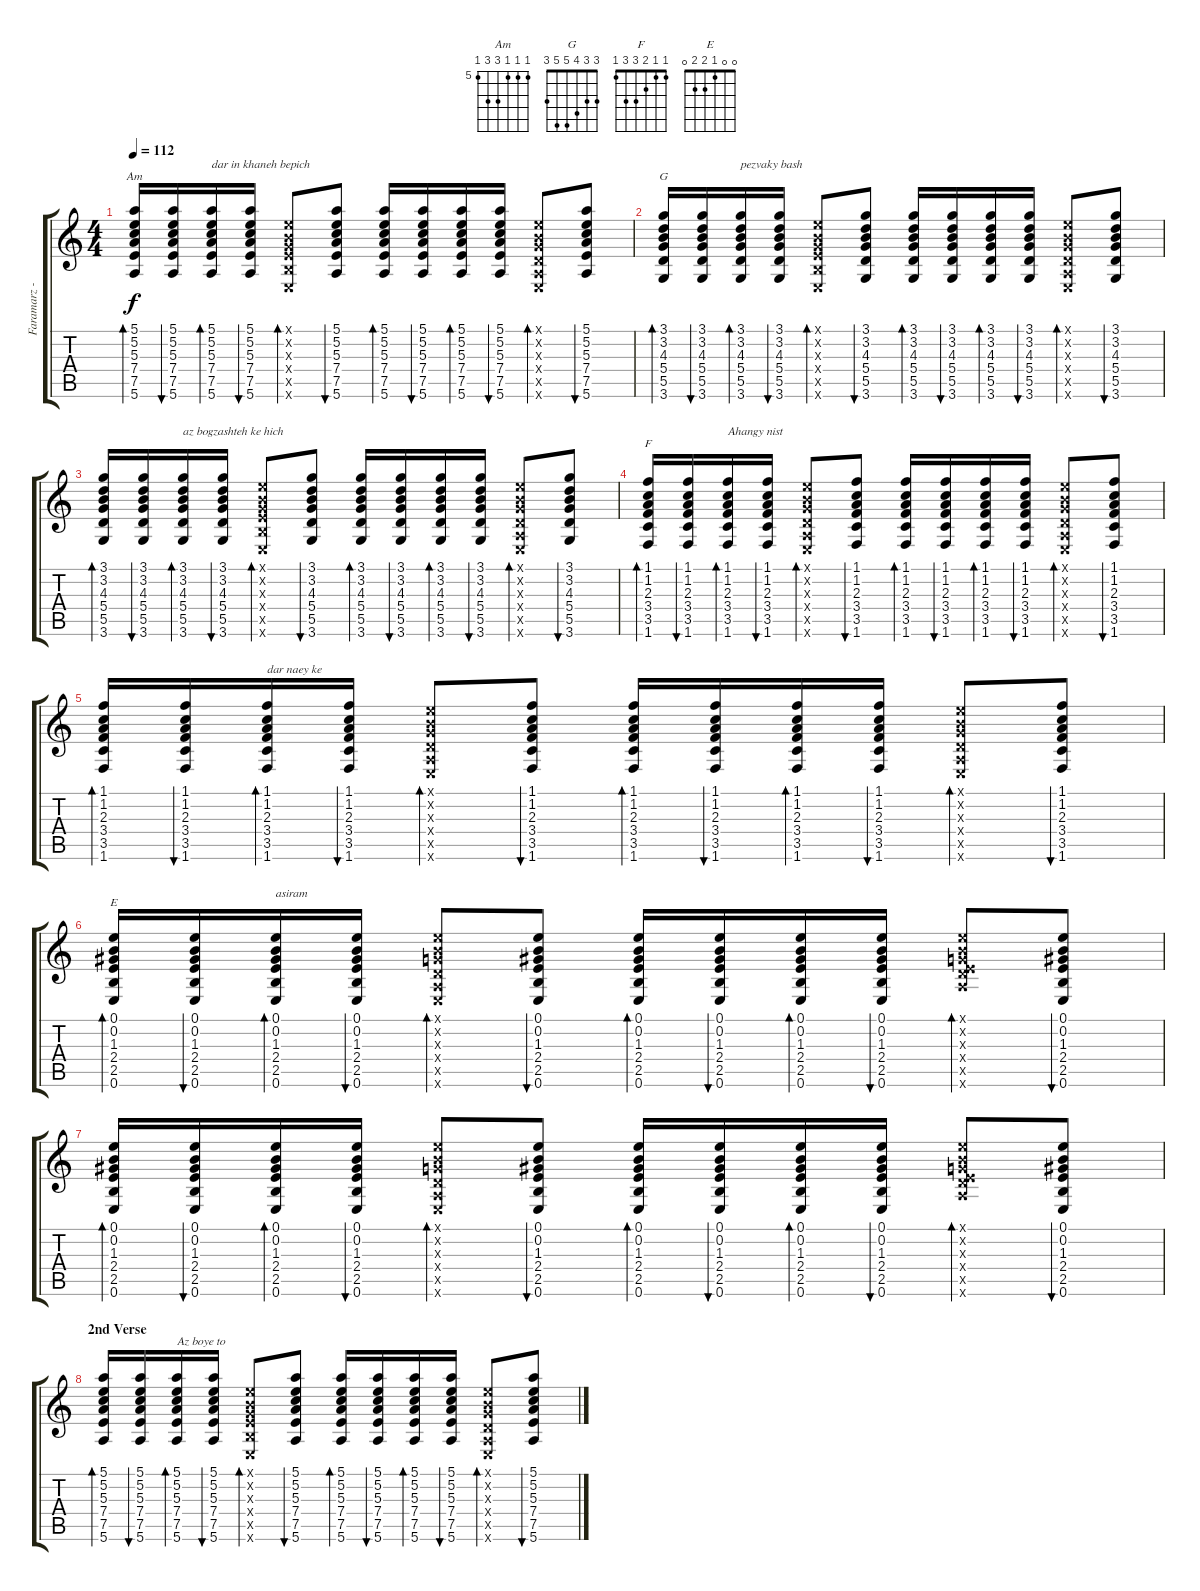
\track ("Faramarz - Guitar Rythm" "Faramarz -") {instrument acousticguitarnylon}
\staff {score tabs}
\tuning (E4 B3 G3 D3 A2 E2) {hide}
\chord ("Am" 5 5 5 7 7 5) {firstfret 5}
\chord ("G" 3 3 4 5 5 3)
\chord ("F" 1 1 2 3 3 1)
\chord ("E" 0 0 1 2 2 0)
\ts (4 4)
\tempo 112
\clef g2
\ks c
(5.1 5.2 5.3 7.4 7.5 5.6).16{bd 30 ch "Am" dy f} (5.1 5.2 5.3 7.4 7.5 5.6).16{bu 30} (5.1 5.2 5.3 7.4 7.5 5.6).16{bd 30 txt "dar in khaneh bepich"} (5.1 5.2 5.3 7.4 7.5 5.6).16{bu 30} (0.1{x} 0.2{x} 0.3{x} 2.4{x} 2.5{x} 0.6{x}).8{bd 30} (5.1 5.2 5.3 7.4 7.5 5.6).8{bu 30} (5.1 5.2 5.3 7.4 7.5 5.6).16{bd 30} (5.1 5.2 5.3 7.4 7.5 5.6).16{bu 30} (5.1 5.2 5.3 7.4 7.5 5.6).16{bd 30} (5.1 5.2 5.3 7.4 7.5 5.6).16{bu 30} (0.1{x} 0.2{x} 0.3{x} 0.4{x} 0.5{x} 0.6{x}).8{bd 30} (5.1 5.2 5.3 7.4 7.5 5.6).8{bu 30} |
(3.1 3.2 4.3 5.4 5.5 3.6).16{bd 30 ch "G"} (3.1 3.2 4.3 5.4 5.5 3.6).16{bu 30} (3.1 3.2 4.3 5.4 5.5 3.6).16{bd 30 txt "pezvaky bash"} (3.1 3.2 4.3 5.4 5.5 3.6).16{bu 30} (0.1{x} 0.2{x} 0.3{x} 2.4{x} 2.5{x} 0.6{x}).8{bd 30} (3.1 3.2 4.3 5.4 5.5 3.6).8{bu 30} (3.1 3.2 4.3 5.4 5.5 3.6).16{bd 30} (3.1 3.2 4.3 5.4 5.5 3.6).16{bu 30} (3.1 3.2 4.3 5.4 5.5 3.6).16{bd 30} (3.1 3.2 4.3 5.4 5.5 3.6).16{bu 30} (0.1{x} 0.2{x} 0.3{x} 0.4{x} 0.5{x} 0.6{x}).8{bd 30} (3.1 3.2 4.3 5.4 5.5 3.6).8{bu 30} |
(3.1 3.2 4.3 5.4 5.5 3.6).16{bd 30} (3.1 3.2 4.3 5.4 5.5 3.6).16{bu 30} (3.1 3.2 4.3 5.4 5.5 3.6).16{bd 30 txt "az bogzashteh ke hich"} (3.1 3.2 4.3 5.4 5.5 3.6).16{bu 30} (0.1{x} 0.2{x} 0.3{x} 2.4{x} 2.5{x} 0.6{x}).8{bd 30} (3.1 3.2 4.3 5.4 5.5 3.6).8{bu 30} (3.1 3.2 4.3 5.4 5.5 3.6).16{bd 30} (3.1 3.2 4.3 5.4 5.5 3.6).16{bu 30} (3.1 3.2 4.3 5.4 5.5 3.6).16{bd 30} (3.1 3.2 4.3 5.4 5.5 3.6).16{bu 30} (0.1{x} 0.2{x} 0.3{x} 0.4{x} 0.5{x} 0.6{x}).8{bd 30} (3.1 3.2 4.3 5.4 5.5 3.6).8{bu 30} |
(1.1 1.2 2.3 3.4 3.5 1.6).16{bd 30 ch "F"} (1.1 1.2 2.3 3.4 3.5 1.6).16{bu 30} (1.1 1.2 2.3 3.4 3.5 1.6).16{bd 30 txt "Ahangy nist"} (1.1 1.2 2.3 3.4 3.5 1.6).16{bu 30} (0.1{x} 0.2{x} 0.3{x} 0.4{x} 0.5{x} 0.6{x}).8{bd 30} (1.1 1.2 2.3 3.4 3.5 1.6).8{bu 30} (1.1 1.2 2.3 3.4 3.5 1.6).16{bd 30} (1.1 1.2 2.3 3.4 3.5 1.6).16{bu 30} (1.1 1.2 2.3 3.4 3.5 1.6).16{bd 30} (1.1 1.2 2.3 3.4 3.5 1.6).16{bu 30} (0.1{x} 0.2{x} 0.3{x} 0.4{x} 0.5{x} 0.6{x}).8{bd 30} (1.1 1.2 2.3 3.4 3.5 1.6).8{bu 30} |
(1.1 1.2 2.3 3.4 3.5 1.6).16{bd 30} (1.1 1.2 2.3 3.4 3.5 1.6).16{bu 30} (1.1 1.2 2.3 3.4 3.5 1.6).16{bd 30 txt "dar naey ke"} (1.1 1.2 2.3 3.4 3.5 1.6).16{bu 30} (0.1{x} 0.2{x} 0.3{x} 0.4{x} 0.5{x} 0.6{x}).8{bd 30} (1.1 1.2 2.3 3.4 3.5 1.6).8{bu 30} (1.1 1.2 2.3 3.4 3.5 1.6).16{bd 30} (1.1 1.2 2.3 3.4 3.5 1.6).16{bu 30} (1.1 1.2 2.3 3.4 3.5 1.6).16{bd 30} (1.1 1.2 2.3 3.4 3.5 1.6).16{bu 30} (0.1{x} 0.2{x} 0.3{x} 0.4{x} 0.5{x} 0.6{x}).8{bd 30} (1.1 1.2 2.3 3.4 3.5 1.6).8{bu 30} |
(0.1 0.2 1.3 2.4 2.5 0.6).16{bd 30 ch "E"} (0.1 0.2 1.3 2.4 2.5 0.6).16{bu 30} (0.1 0.2 1.3 2.4 2.5 0.6).16{bd 30 txt "asiram"} (0.1 0.2 1.3 2.4 2.5 0.6).16{bu 30} (0.1{x} 0.2{x} 0.3{x} 0.4{x} 0.5{x} 0.6{x}).8{bd 30} (0.1 0.2 1.3 2.4 2.5 0.6).8{bu 30} (0.1 0.2 1.3 2.4 2.5 0.6).16{bd 30} (0.1 0.2 1.3 2.4 2.5 0.6).16{bu 30} (0.1 0.2 1.3 2.4 2.5 0.6).16{bd 30} (0.1 0.2 1.3 2.4 2.5 0.6).16{bu 30} (0.1{x} 0.2{x} 0.3{x} 0.4{x} 0.5{x} 12.6{x}).8{bd 30} (0.1 0.2 1.3 2.4 2.5 0.6).8{bu 30} |
(0.1 0.2 1.3 2.4 2.5 0.6).16{bd 30} (0.1 0.2 1.3 2.4 2.5 0.6).16{bu 30} (0.1 0.2 1.3 2.4 2.5 0.6).16{bd 30} (0.1 0.2 1.3 2.4 2.5 0.6).16{bu 30} (0.1{x} 0.2{x} 0.3{x} 0.4{x} 0.5{x} 0.6{x}).8{bd 30} (0.1 0.2 1.3 2.4 2.5 0.6).8{bu 30} (0.1 0.2 1.3 2.4 2.5 0.6).16{bd 30} (0.1 0.2 1.3 2.4 2.5 0.6).16{bu 30} (0.1 0.2 1.3 2.4 2.5 0.6).16{bd 30} (0.1 0.2 1.3 2.4 2.5 0.6).16{bu 30} (0.1{x} 0.2{x} 0.3{x} 0.4{x} 0.5{x} 12.6{x}).8{bd 30} (0.1 0.2 1.3 2.4 2.5 0.6).8{bu 30} |
\section ("" "2nd Verse")
(5.1 5.2 5.3 7.4 7.5 5.6).16{bd 30} (5.1 5.2 5.3 7.4 7.5 5.6).16{bu 30} (5.1 5.2 5.3 7.4 7.5 5.6).16{bd 30 txt "Az boye to"} (5.1 5.2 5.3 7.4 7.5 5.6).16{bu 30} (0.1{x} 0.2{x} 0.3{x} 2.4{x} 2.5{x} 0.6{x}).8{bd 30} (5.1 5.2 5.3 7.4 7.5 5.6).8{bu 30} (5.1 5.2 5.3 7.4 7.5 5.6).16{bd 30} (5.1 5.2 5.3 7.4 7.5 5.6).16{bu 30} (5.1 5.2 5.3 7.4 7.5 5.6).16{bd 30} (5.1 5.2 5.3 7.4 7.5 5.6).16{bu 30} (0.1{x} 0.2{x} 0.3{x} 0.4{x} 0.5{x} 0.6{x}).8{bd 30} (5.1 5.2 5.3 7.4 7.5 5.6).8{bu 30}
